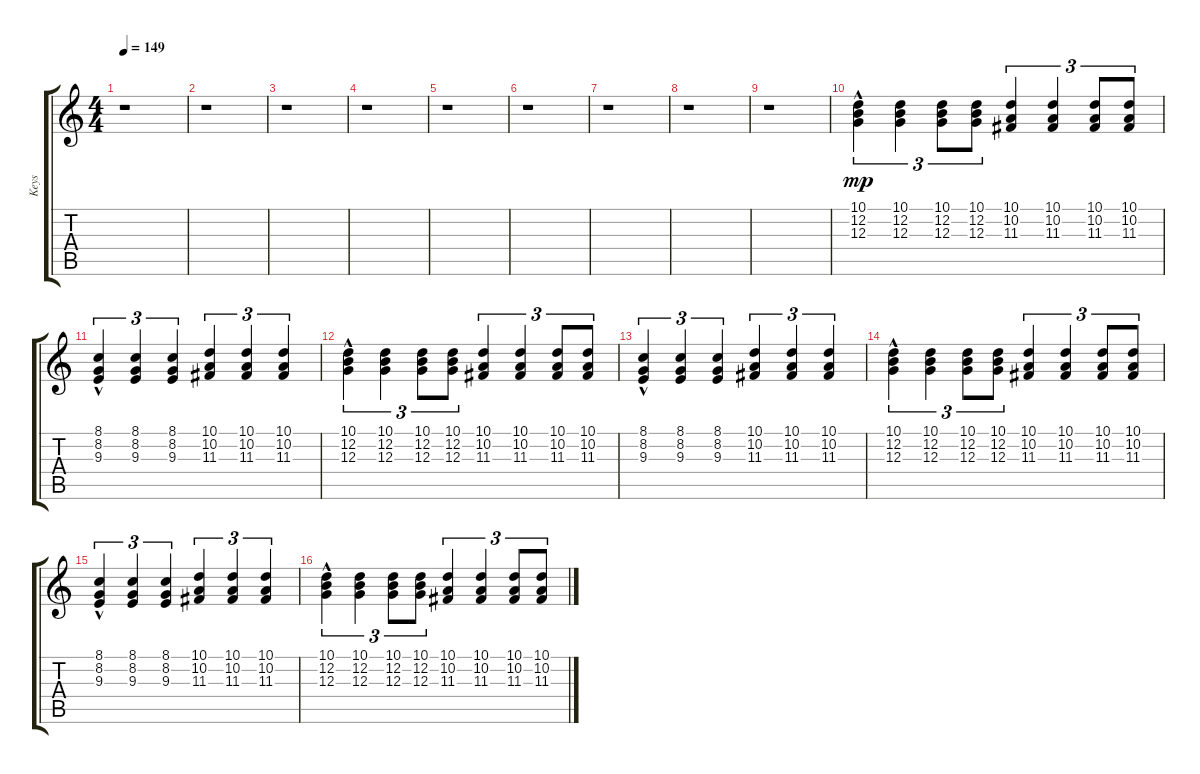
\track ("Keys" "Keys") {instrument percussiveorgan}
\staff {score tabs}
\tuning (E4 B3 G3 D3 A2 E2) {hide}
\ts (4 4)
\tempo 149
\clef g2
\ks c
r.1{dy f} |
r.1 |
r.1 |
r.1 |
r.1 |
r.1 |
r.1 |
r.1 |
r.1 |
(10.1{hac} 12.2{hac} 12.3{hac}).4{tu (3 2) dy mp instrument drawbarorgan} (10.1 12.2 12.3).4{tu (3 2)} (10.1 12.2 12.3).8{tu (3 2)} (10.1 12.2 12.3).8{tu (3 2)} (10.1 10.2 11.3).4{tu (3 2)} (10.1 10.2 11.3).4{tu (3 2)} (10.1 10.2 11.3).8{tu (3 2)} (10.1 10.2 11.3).8{tu (3 2)} |
(8.1{hac} 8.2{hac} 9.3{hac}).4{tu (3 2)} (8.1 8.2 9.3).4{tu (3 2)} (8.1 8.2 9.3).4{tu (3 2)} (10.1 10.2 11.3).4{tu (3 2)} (10.1 10.2 11.3).4{tu (3 2)} (10.1 10.2 11.3).4{tu (3 2)} |
(10.1{hac} 12.2{hac} 12.3{hac}).4{tu (3 2)} (10.1 12.2 12.3).4{tu (3 2)} (10.1 12.2 12.3).8{tu (3 2)} (10.1 12.2 12.3).8{tu (3 2)} (10.1 10.2 11.3).4{tu (3 2)} (10.1 10.2 11.3).4{tu (3 2)} (10.1 10.2 11.3).8{tu (3 2)} (10.1 10.2 11.3).8{tu (3 2)} |
(8.1{hac} 8.2{hac} 9.3{hac}).4{tu (3 2)} (8.1 8.2 9.3).4{tu (3 2)} (8.1 8.2 9.3).4{tu (3 2)} (10.1 10.2 11.3).4{tu (3 2)} (10.1 10.2 11.3).4{tu (3 2)} (10.1 10.2 11.3).4{tu (3 2)} |
(10.1{hac} 12.2{hac} 12.3{hac}).4{tu (3 2)} (10.1 12.2 12.3).4{tu (3 2)} (10.1 12.2 12.3).8{tu (3 2)} (10.1 12.2 12.3).8{tu (3 2)} (10.1 10.2 11.3).4{tu (3 2)} (10.1 10.2 11.3).4{tu (3 2)} (10.1 10.2 11.3).8{tu (3 2)} (10.1 10.2 11.3).8{tu (3 2)} |
(8.1{hac} 8.2{hac} 9.3{hac}).4{tu (3 2)} (8.1 8.2 9.3).4{tu (3 2)} (8.1 8.2 9.3).4{tu (3 2)} (10.1 10.2 11.3).4{tu (3 2)} (10.1 10.2 11.3).4{tu (3 2)} (10.1 10.2 11.3).4{tu (3 2)} |
(10.1{hac} 12.2{hac} 12.3{hac}).4{tu (3 2)} (10.1 12.2 12.3).4{tu (3 2)} (10.1 12.2 12.3).8{tu (3 2)} (10.1 12.2 12.3).8{tu (3 2)} (10.1 10.2 11.3).4{tu (3 2)} (10.1 10.2 11.3).4{tu (3 2)} (10.1 10.2 11.3).8{tu (3 2)} (10.1 10.2 11.3).8{tu (3 2)}
